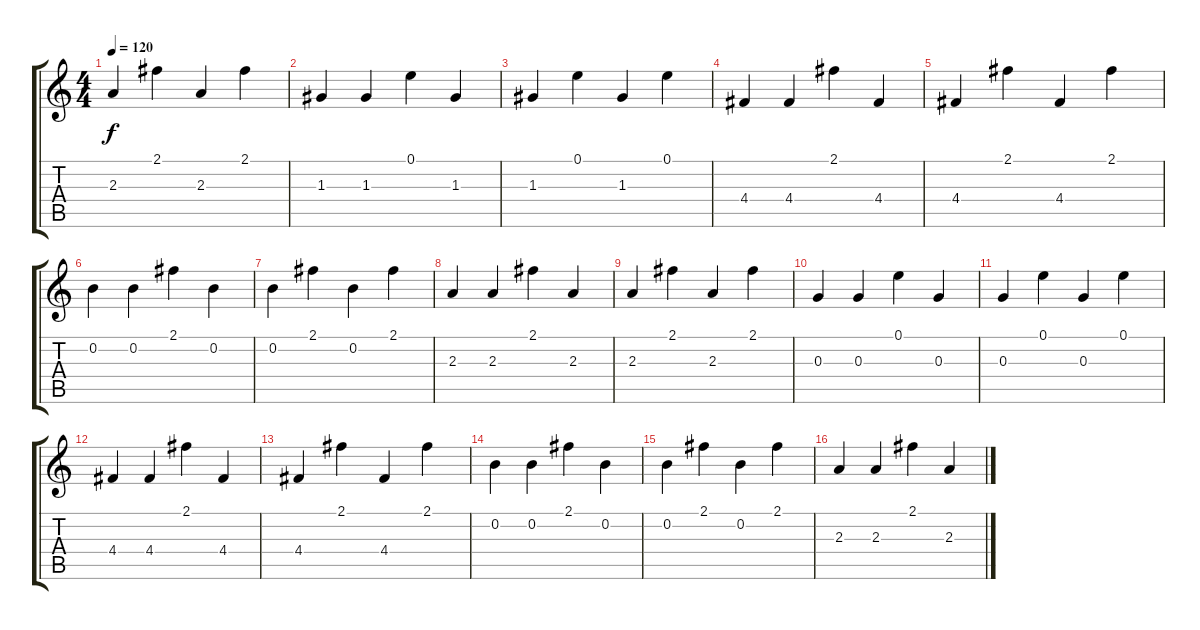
\track "" {instrument electricguitarclean}
\staff {score tabs}
\tuning (E4 B3 G3 D3 A2 E2) {hide}
\ts (4 4)
\tempo 120
\clef g2
\ks c
2.3.4{dy f} 2.1.4 2.3.4 2.1.4 |
1.3.4 1.3.4 0.1.4 1.3.4 |
1.3.4 0.1.4 1.3.4 0.1.4 |
4.4.4 4.4.4 2.1.4 4.4.4 |
4.4.4 2.1.4 4.4.4 2.1.4 |
0.2.4 0.2.4 2.1.4 0.2.4 |
0.2.4 2.1.4 0.2.4 2.1.4 |
2.3.4 2.3.4 2.1.4 2.3.4 |
2.3.4 2.1.4 2.3.4 2.1.4 |
0.3.4 0.3.4 0.1.4 0.3.4 |
0.3.4 0.1.4 0.3.4 0.1.4 |
4.4.4 4.4.4 2.1.4 4.4.4 |
4.4.4 2.1.4 4.4.4 2.1.4 |
0.2.4 0.2.4 2.1.4 0.2.4 |
0.2.4 2.1.4 0.2.4 2.1.4 |
2.3.4 2.3.4 2.1.4 2.3.4
